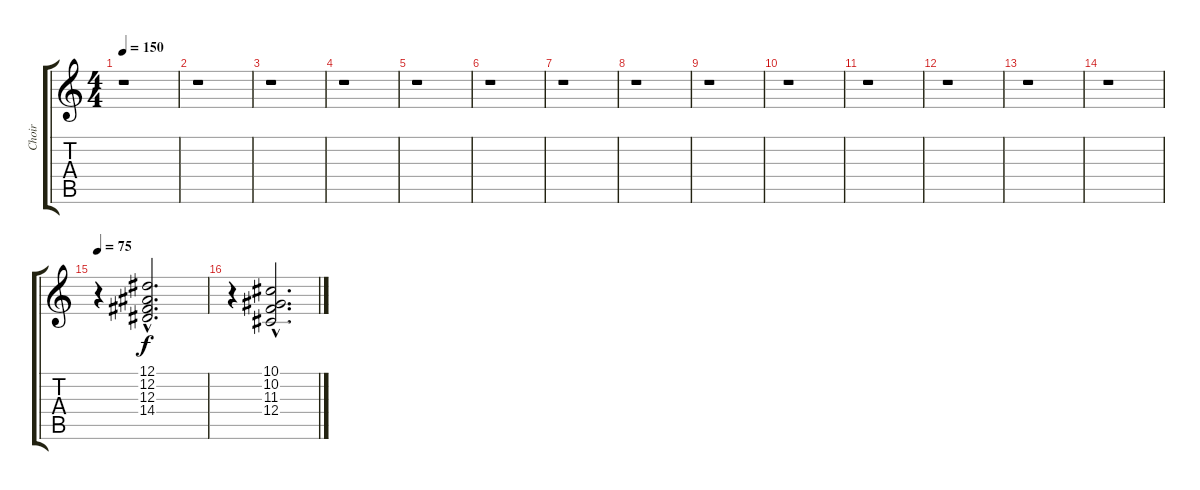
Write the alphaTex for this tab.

\track ("Choir" "Choir") {instrument pad4choir}
\staff {score tabs}
\tuning (Eb4 Bb3 Gb3 Db3 Ab2 Eb2) {hide}
\ts (4 4)
\tempo 150
\clef g2
\ks c
r.1{dy f} |
r.1 |
r.1 |
r.1 |
r.1 |
r.1 |
r.1 |
r.1 |
r.1 |
r.1 |
r.1 |
r.1 |
r.1 |
r.1 |
\tempo 75
r.4 (12.1{hac} 12.2{hac} 12.3{hac} 14.4{hac}).2{d} |
r.4 (10.1{hac} 10.2{hac} 11.3{hac} 12.4{hac}).2{d}
